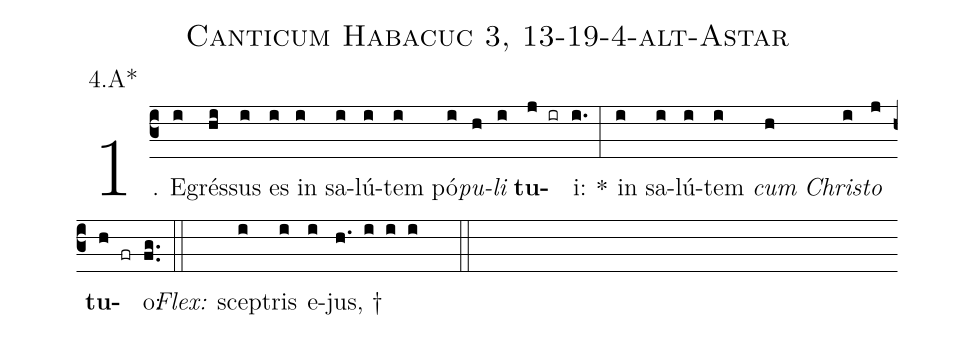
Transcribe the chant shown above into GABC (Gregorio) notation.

name: Canticum Habacuc 3, 13-19-4-alt-Astar;
annotation: 4.A*;
%%
(c3)1. E(i)grés(hi)sus(i) es(i) in(i) sa(i)lú(i)tem(i) pó(i)<i>pu</i>(h)<i>li</i>(i) <b>tu</b>(j ir)i:(i.) *(:) in(i) sa(i)lú(i)tem(i) <i>cum</i>(h) <i>Chris</i>(i)<i>to</i>(j) <b>tu</b>(h fr)o:(fg..) (::)
<i>Flex:</i>()  scep(i)tris(i) e(i)jus, †(h. i i i  ::)
